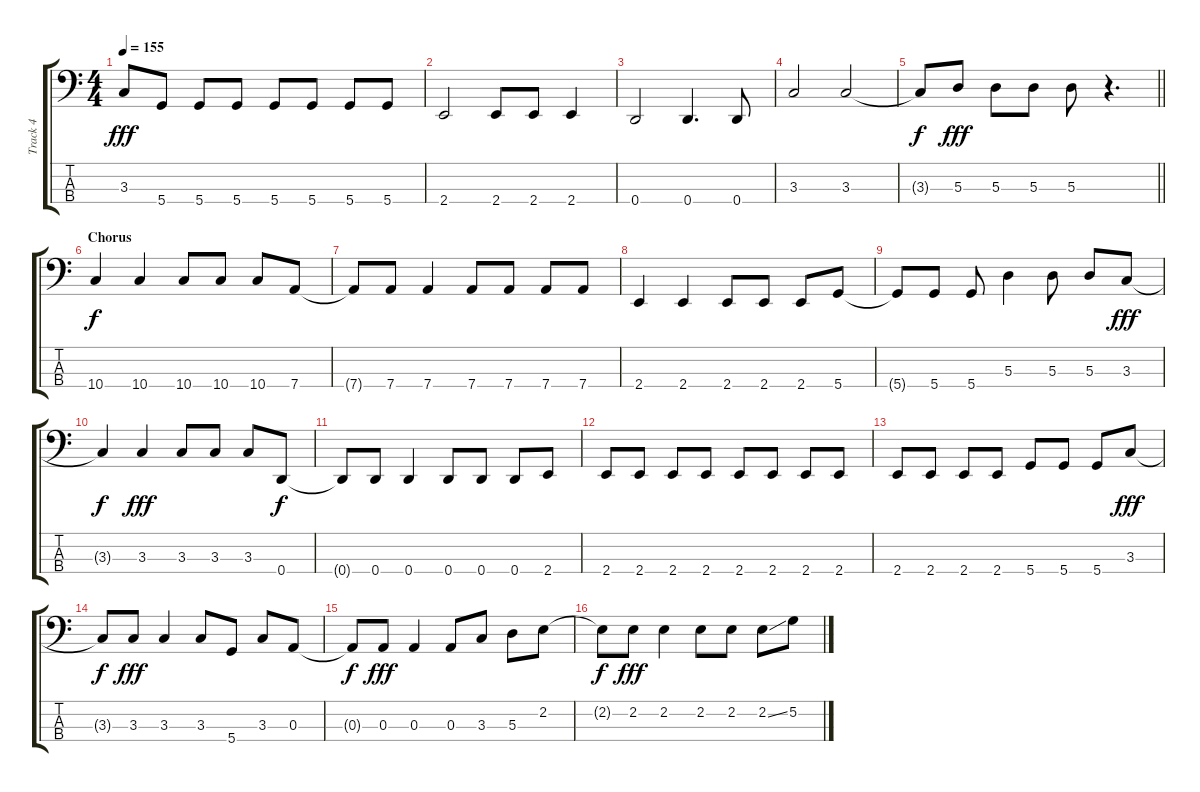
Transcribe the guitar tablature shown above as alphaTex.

\track ("Track 4" "Track 4") {instrument electricbassfinger}
\staff {score tabs}
\tuning (G2 D2 A1 D1) {hide}
\ts (4 4)
\tempo 155
\clef f4
\ks c
3.3{t}.8{dy fff} 5.4.8 5.4.8 5.4.8 5.4.8 5.4.8 5.4.8 5.4.8 |
2.4.2 2.4.8 2.4.8 2.4.4 |
0.4.2 0.4.4{d} 0.4.8 |
3.3.2 3.3.2 |
\barLineRight lightlight
3.3{t}.8{dy f} 5.3.8{dy fff} 5.3.8 5.3.8 5.3.8 r.4{d} |
\section ("" "Chorus")
10.4.4{dy f} 10.4.4 10.4.8 10.4.8 10.4.8 7.4.8 |
7.4{t}.8 7.4.8 7.4.4 7.4.8 7.4.8 7.4.8 7.4.8 |
2.4.4 2.4.4 2.4.8 2.4.8 2.4.8 5.4.8 |
5.4{t}.8 5.4.8 5.4.8 5.3.4 5.3.8 5.3.8 3.3.8{dy fff} |
3.3{t}.4{dy f} 3.3.4{dy fff} 3.3.8 3.3.8 3.3.8 0.4.8{dy f} |
0.4{t}.8 0.4.8 0.4.4 0.4.8 0.4.8 0.4.8 2.4.8 |
2.4.8 2.4.8 2.4.8 2.4.8 2.4.8 2.4.8 2.4.8 2.4.8 |
2.4.8 2.4.8 2.4.8 2.4.8 5.4.8 5.4.8 5.4.8 3.3.8{dy fff} |
3.3{t}.8{dy f} 3.3.8{dy fff} 3.3.4 3.3.8 5.4.8 3.3.8 0.3.8 |
0.3{t}.8{dy f} 0.3.8{dy fff} 0.3.4 0.3.8 3.3.8 5.3.8 2.2.8 |
2.2{t}.8{dy f} 2.2.8{dy fff} 2.2.4 2.2.8 2.2.8 2.2{ss}.8 5.2.8
